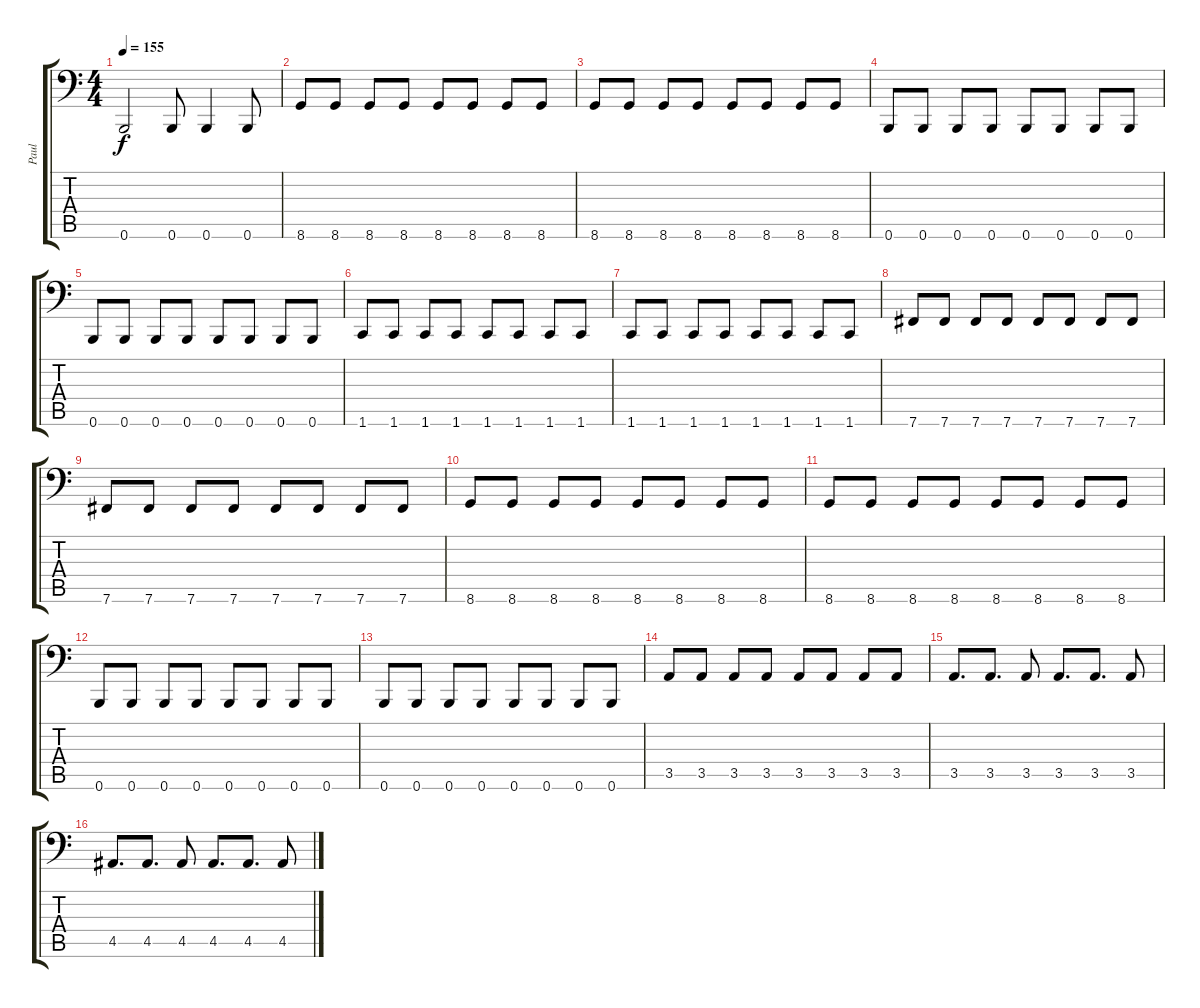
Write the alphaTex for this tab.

\track ("Paul" "Paul") {instrument electricbassfinger}
\staff {score tabs}
\tuning (Db3 Ab2 E2 B1 Gb1 B0) {hide}
\ts (4 4)
\tempo 155
\clef f4
\ks c
0.6.2{dy f} 0.6.8 0.6.4 0.6.8 |
8.6.8 8.6.8 8.6.8 8.6.8 8.6.8 8.6.8 8.6.8 8.6.8 |
8.6.8 8.6.8 8.6.8 8.6.8 8.6.8 8.6.8 8.6.8 8.6.8 |
0.6.8 0.6.8 0.6.8 0.6.8 0.6.8 0.6.8 0.6.8 0.6.8 |
0.6.8 0.6.8 0.6.8 0.6.8 0.6.8 0.6.8 0.6.8 0.6.8 |
1.6.8 1.6.8 1.6.8 1.6.8 1.6.8 1.6.8 1.6.8 1.6.8 |
1.6.8 1.6.8 1.6.8 1.6.8 1.6.8 1.6.8 1.6.8 1.6.8 |
7.6.8 7.6.8 7.6.8 7.6.8 7.6.8 7.6.8 7.6.8 7.6.8 |
7.6.8 7.6.8 7.6.8 7.6.8 7.6.8 7.6.8 7.6.8 7.6.8 |
8.6.8 8.6.8 8.6.8 8.6.8 8.6.8 8.6.8 8.6.8 8.6.8 |
8.6.8 8.6.8 8.6.8 8.6.8 8.6.8 8.6.8 8.6.8 8.6.8 |
0.6.8 0.6.8 0.6.8 0.6.8 0.6.8 0.6.8 0.6.8 0.6.8 |
0.6.8 0.6.8 0.6.8 0.6.8 0.6.8 0.6.8 0.6.8 0.6.8 |
3.5.8 3.5.8 3.5.8 3.5.8 3.5.8 3.5.8 3.5.8 3.5.8 |
3.5.8{d} 3.5.8{d} 3.5.8 3.5.8{d} 3.5.8{d} 3.5.8 |
4.5.8{d} 4.5.8{d} 4.5.8 4.5.8{d} 4.5.8{d} 4.5.8
